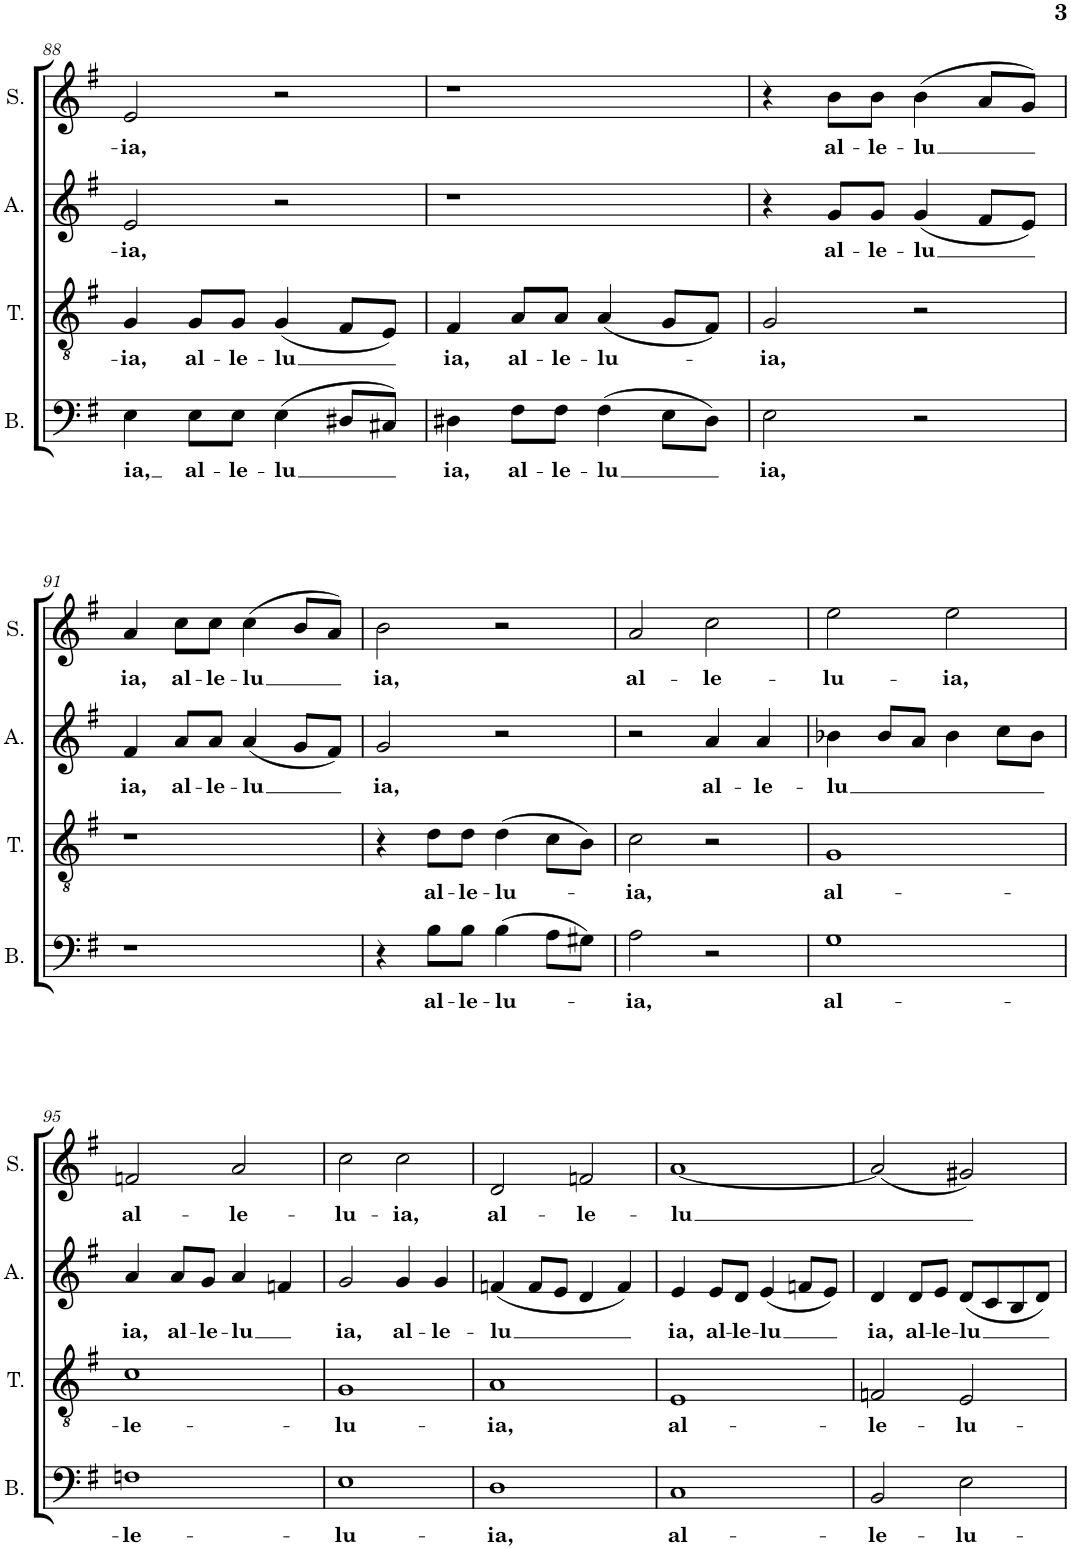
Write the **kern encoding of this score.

**kern	**text	**kern	**text	**kern	**text	**kern	**text
*part4	*part4	*part3	*part3	*part2	*part2	*part1	*part1
*staff4	*staff4	*staff3	*staff3	*staff2	*staff2	*staff1	*staff1
*I"Basse	*	*I"Ténor	*	*I"Alto	*	*I"Soprano	*
*I'B.	*	*I'T.	*	*I'A.	*	*I'S.	*
!!LO:PB:g=z
*clefF4	*	*clefGv2	*	*clefG2	*	*clefG2	*
*k[f#]	*	*k[f#]	*	*k[f#]	*	*k[f#]	*
*M2/2	*	*M2/2	*	*M2/2	*	*M2/2	*
=88	=88	=88	=88	=88	=88	=88	=88
!	!LO:LY:b	!	!LO:LY:b	!	!LO:LY:b	!	!LO:LY:b
4E\	ia,	4G/	-ia,	2e/	-ia,	2e/	-ia,
!	!LO:LY:b	!	!LO:LY:b	!	!	!	!
8E\L	al-	8G/L	al-	.	.	.	.
!	!LO:LY:b	!	!LO:LY:b	!	!	!	!
8E\J	-le-	8G/J	-le-	.	.	.	.
!	!LO:LY:b	!	!LO:LY:b	!	!	!	!
(>4E\	-lu	(<4G/	-lu	2r	.	2r	.
8D#X/L	.	8F#/L	.	.	.	.	.
8C#X/J)	.	8E/J)	.	.	.	.	.
=89	=89	=89	=89	=89	=89	=89	=89
!	!LO:LY:b	!	!LO:LY:b	!	!	!	!
4D#X\	ia,	4F#/	ia,	1r	.	1r	.
!	!LO:LY:b	!	!LO:LY:b	!	!	!	!
8F#\L	al-	8A/L	al-	.	.	.	.
!	!LO:LY:b	!	!LO:LY:b	!	!	!	!
8F#\J	-le-	8A/J	-le-	.	.	.	.
!	!LO:LY:b	!	!LO:LY:b	!	!	!	!
(>4F#\	-lu	(<4A/	-lu-	.	.	.	.
8E\L	.	8G/L	.	.	.	.	.
8D#\J)	.	8F#/J)	.	.	.	.	.
=90	=90	=90	=90	=90	=90	=90	=90
!	!LO:LY:b	!	!LO:LY:b	!	!	!	!
2E\	ia,	2G/	-ia,	4r	.	4r	.
!	!	!	!	!	!LO:LY:b	!	!LO:LY:b
.	.	.	.	8g/L	al-	8b\L	al-
!	!	!	!	!	!LO:LY:b	!	!LO:LY:b
.	.	.	.	8g/J	-le-	8b\J	-le-
!	!	!	!	!	!LO:LY:b	!	!LO:LY:b
2r	.	2r	.	(<4g/	-lu	(>4b\	-lu
.	.	.	.	8f#/L	.	8a/L	.
.	.	.	.	8e/J)	.	8g/J)	.
!!LO:LB:g=z
=91	=91	=91	=91	=91	=91	=91	=91
!	!	!	!	!	!LO:LY:b	!	!LO:LY:b
1r	.	1r	.	4f#/	ia,	4a/	ia,
!	!	!	!	!	!LO:LY:b	!	!LO:LY:b
.	.	.	.	8a/L	al-	8cc\L	al-
!	!	!	!	!	!LO:LY:b	!	!LO:LY:b
.	.	.	.	8a/J	-le-	8cc\J	-le-
!	!	!	!	!	!LO:LY:b	!	!LO:LY:b
.	.	.	.	(<4a/	-lu	(>4cc\	-lu
.	.	.	.	8g/L	.	8b/L	.
.	.	.	.	8f#/J)	.	8a/J)	.
=92	=92	=92	=92	=92	=92	=92	=92
!	!	!	!	!	!LO:LY:b	!	!LO:LY:b
4r	.	4r	.	2g/	ia,	2b\	ia,
!	!LO:LY:b	!	!LO:LY:b	!	!	!	!
8B\L	al-	8d\L	al-	.	.	.	.
!	!LO:LY:b	!	!LO:LY:b	!	!	!	!
8B\J	-le-	8d\J	-le-	.	.	.	.
!	!LO:LY:b	!	!LO:LY:b	!	!	!	!
(>4B\	-lu-	(>4d\	-lu-	2r	.	2r	.
8A\L	.	8c\L	.	.	.	.	.
8G#X\J)	.	8B\J)	.	.	.	.	.
=93	=93	=93	=93	=93	=93	=93	=93
!	!LO:LY:b	!	!LO:LY:b	!	!	!	!LO:LY:b
2A\	-ia,	2c\	-ia,	2r	.	2a/	al-
!	!	!	!	!	!LO:LY:b	!	!LO:LY:b
2r	.	2r	.	4a/	al-	2cc\	-le-
!	!	!	!	!	!LO:LY:b	!	!
.	.	.	.	4a/	-le-	.	.
=94	=94	=94	=94	=94	=94	=94	=94
!	!LO:LY:b	!	!LO:LY:b	!	!LO:LY:b	!	!LO:LY:b
1G	al-	1G	al-	4b-X\	-lu	2ee\	-lu-
.	.	.	.	8b-/L	.	.	.
.	.	.	.	8a/J	.	.	.
!	!	!	!	!	!	!	!LO:LY:b
.	.	.	.	4b-\	.	2ee\	-ia,
.	.	.	.	8cc\L	.	.	.
.	.	.	.	8b-\J	.	.	.
!!LO:LB:g=z
=95	=95	=95	=95	=95	=95	=95	=95
!	!LO:LY:b	!	!LO:LY:b	!	!LO:LY:b	!	!LO:LY:b
1Fn	-le-	1c	-le-	4a/	ia,	2fn/	al-
!	!	!	!	!	!LO:LY:b	!	!
.	.	.	.	8a/L	al-	.	.
!	!	!	!	!	!LO:LY:b	!	!
.	.	.	.	8g/J	-le-	.	.
!	!	!	!	!	!LO:LY:b	!	!LO:LY:b
.	.	.	.	4a/	-lu	2a/	-le-
.	.	.	.	4fn/	.	.	.
=96	=96	=96	=96	=96	=96	=96	=96
!	!LO:LY:b	!	!LO:LY:b	!	!LO:LY:b	!	!LO:LY:b
1E	-lu-	1G	-lu-	2g/	ia,	2cc\	-lu-
!	!	!	!	!	!LO:LY:b	!	!LO:LY:b
.	.	.	.	4g/	al-	2cc\	-ia,
!	!	!	!	!	!LO:LY:b	!	!
.	.	.	.	4g/	-le-	.	.
=97	=97	=97	=97	=97	=97	=97	=97
!	!LO:LY:b	!	!LO:LY:b	!	!LO:LY:b	!	!LO:LY:b
1D	-ia,	1A	-ia,	(4fn/	-lu	2d/	al-
.	.	.	.	8f/L	.	.	.
.	.	.	.	8e/J	.	.	.
!	!	!	!	!	!	!	!LO:LY:b
.	.	.	.	4d/	.	2fn/	-le-
.	.	.	.	4f/)	.	.	.
=98	=98	=98	=98	=98	=98	=98	=98
!	!LO:LY:b	!	!LO:LY:b	!	!LO:LY:b	!	!LO:LY:b
1C	al-	1E	al-	4e/	ia,	[1a	-lu
!	!	!	!	!	!LO:LY:b	!	!
.	.	.	.	8e/L	al-	.	.
!	!	!	!	!	!LO:LY:b	!	!
.	.	.	.	8d/J	-le-	.	.
!	!	!	!	!	!LO:LY:b	!	!
.	.	.	.	(4e/	-lu	.	.
.	.	.	.	8fn/L	.	.	.
.	.	.	.	8e/J)	.	.	.
=99	=99	=99	=99	=99	=99	=99	=99
!	!LO:LY:b	!	!LO:LY:b	!	!LO:LY:b	!	!
2BB/	-le-	2Fn/	-le-	4d/	ia,	(<2a/]	.
!	!	!	!	!	!LO:LY:b	!	!
.	.	.	.	8d/L	al-	.	.
!	!	!	!	!	!LO:LY:b	!	!
.	.	.	.	8e/J	-le-	.	.
!	!LO:LY:b	!	!LO:LY:b	!	!LO:LY:b	!	!
2E\	-lu-	2E/	-lu-	(<8d/L	-lu	2g#X/)	.
.	.	.	.	8c/	.	.	.
.	.	.	.	8B/	.	.	.
.	.	.	.	8d/J)	.	.	.
=	=	=	=	=	=	=	=
*-	*-	*-	*-	*-	*-	*-	*-
